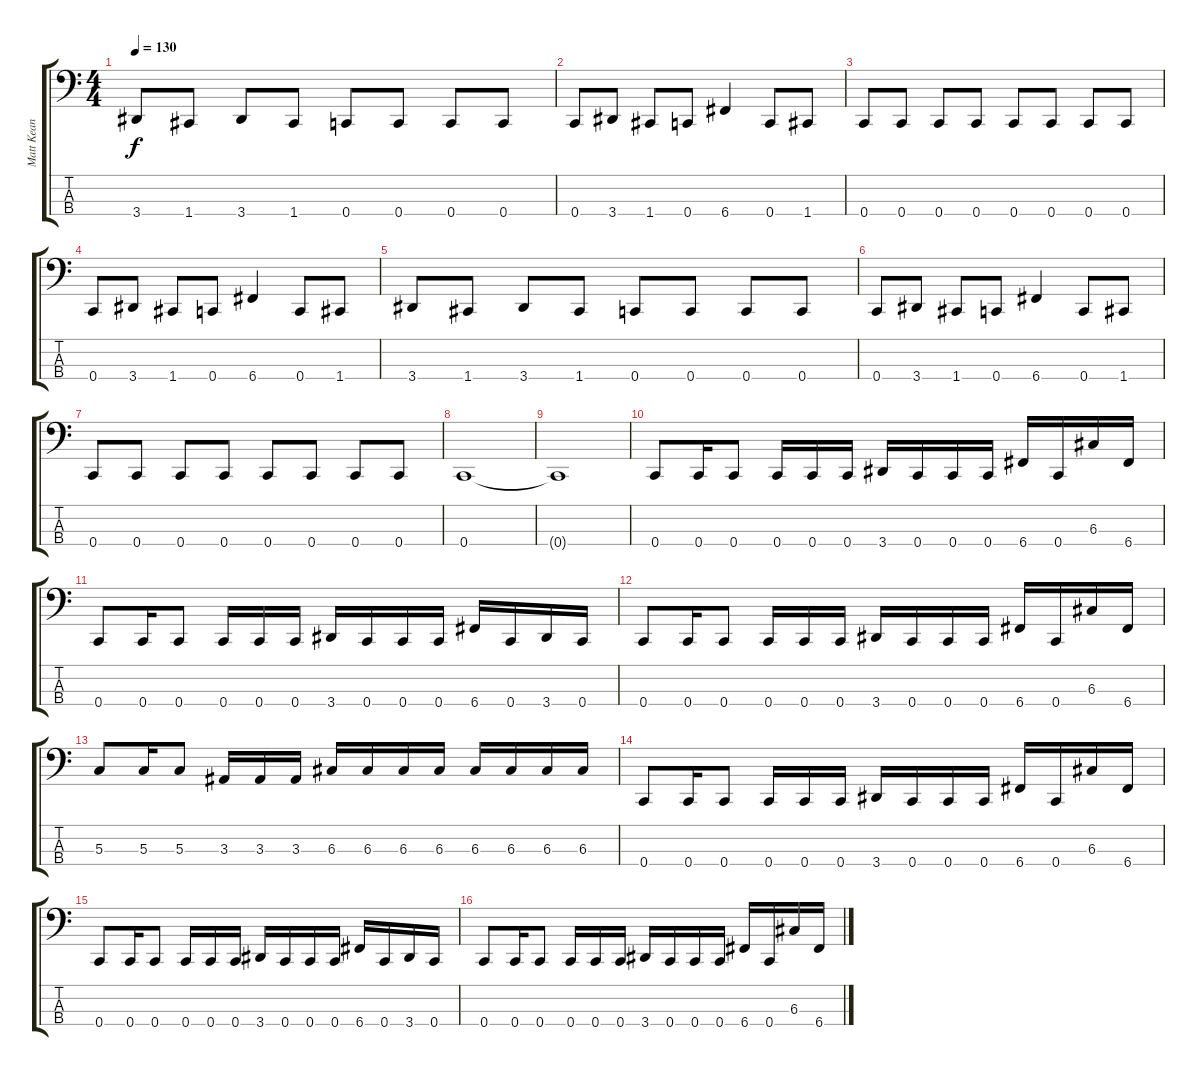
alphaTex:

\track ("Matt Kean" "Matt Kean") {instrument electricbasspick}
\staff {score tabs}
\tuning (F2 C2 G1 C1) {hide}
\ts (4 4)
\tempo 130
\clef f4
\ks c
3.4.8{dy f} 1.4.8 3.4.8 1.4.8 0.4.8 0.4.8 0.4.8 0.4.8 |
0.4.8 3.4.8 1.4.8 0.4.8 6.4.4 0.4.8 1.4.8 |
0.4.8 0.4.8 0.4.8 0.4.8 0.4.8 0.4.8 0.4.8 0.4.8 |
0.4.8 3.4.8 1.4.8 0.4.8 6.4.4 0.4.8 1.4.8 |
3.4.8 1.4.8 3.4.8 1.4.8 0.4.8 0.4.8 0.4.8 0.4.8 |
0.4.8 3.4.8 1.4.8 0.4.8 6.4.4 0.4.8 1.4.8 |
0.4.8 0.4.8 0.4.8 0.4.8 0.4.8 0.4.8 0.4.8 0.4.8 |
0.4.1 |
0.4{t}.1 |
0.4.8 0.4.16 0.4.8 0.4.16 0.4.16 0.4.16 3.4.16 0.4.16 0.4.16 0.4.16 6.4.16 0.4.16 6.3.16 6.4.16 |
0.4.8 0.4.16 0.4.8 0.4.16 0.4.16 0.4.16 3.4.16 0.4.16 0.4.16 0.4.16 6.4.16 0.4.16 3.4.16 0.4.16 |
0.4.8 0.4.16 0.4.8 0.4.16 0.4.16 0.4.16 3.4.16 0.4.16 0.4.16 0.4.16 6.4.16 0.4.16 6.3.16 6.4.16 |
5.3.8 5.3.16 5.3.8 3.3.16 3.3.16 3.3.16 6.3.16 6.3.16 6.3.16 6.3.16 6.3.16 6.3.16 6.3.16 6.3.16 |
0.4.8 0.4.16 0.4.8 0.4.16 0.4.16 0.4.16 3.4.16 0.4.16 0.4.16 0.4.16 6.4.16 0.4.16 6.3.16 6.4.16 |
0.4.8 0.4.16 0.4.8 0.4.16 0.4.16 0.4.16 3.4.16 0.4.16 0.4.16 0.4.16 6.4.16 0.4.16 3.4.16 0.4.16 |
0.4.8 0.4.16 0.4.8 0.4.16 0.4.16 0.4.16 3.4.16 0.4.16 0.4.16 0.4.16 6.4.16 0.4.16 6.3.16 6.4.16
